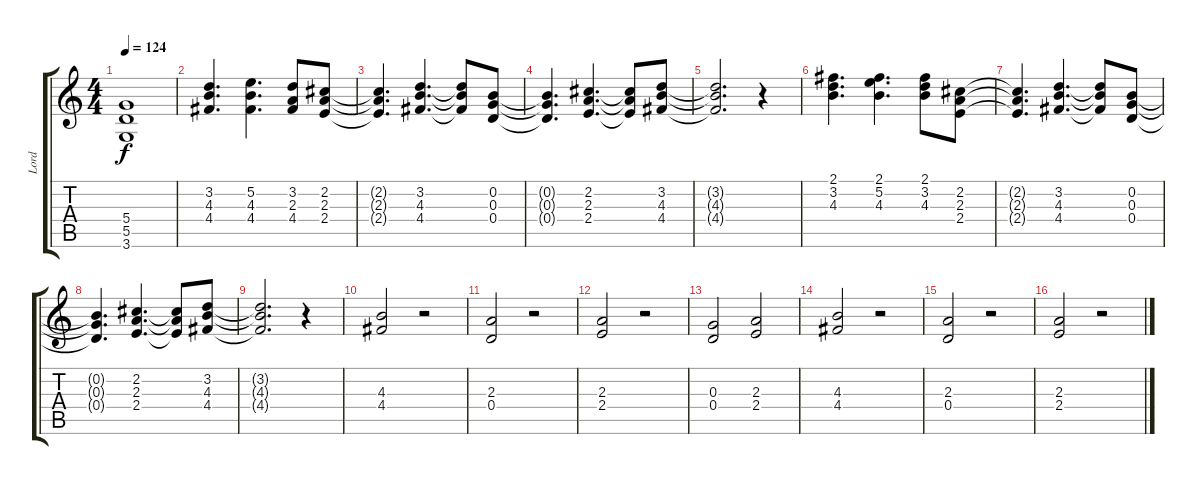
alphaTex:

\track ("Lord" "Lord") {instrument drawbarorgan}
\staff {score tabs}
\tuning (E5 B4 G4 D4 A3 E3) {hide}
\ts (4 4)
\tempo 124
\clef g2
\ks c
(5.4{t} 5.5{t} 3.6{t}).1{dy f} |
(3.2 4.3 4.4).4{d} (5.2 4.3 4.4).4{d} (3.2 2.3 4.4).8 (2.2 2.3 2.4).8 |
(2.2{t} 2.3{t} 2.4{t}).4{d} (3.2 4.3 4.4).4{d} (3.2{t} 4.3{t} 4.4{t}).8 (0.2 0.3 0.4).8 |
(0.2{t} 0.3{t} 0.4{t}).4{d} (2.2 2.3 2.4).4{d} (2.2{t} 2.3{t} 2.4{t}).8 (3.2 4.3 4.4).8 |
(3.2{t} 4.3{t} 4.4{t}).2{d} r.4 |
(2.1 3.2 4.3).4{d} (2.1 5.2 4.3).4{d} (2.1 3.2 4.3).8 (2.2 2.3 2.4).8 |
(2.2{t} 2.3{t} 2.4{t}).4{d} (3.2 4.3 4.4).4{d} (3.2{t} 4.3{t} 4.4{t}).8 (0.2 0.3 0.4).8 |
(0.2{t} 0.3{t} 0.4{t}).4{d} (2.2 2.3 2.4).4{d} (2.2{t} 2.3{t} 2.4{t}).8 (3.2 4.3 4.4).8 |
(3.2{t} 4.3{t} 4.4{t}).2{d} r.4 |
(4.3 4.4).2 r.2 |
(2.3 0.4).2 r.2 |
(2.3 2.4).2 r.2 |
(0.3 0.4).2 (2.3 2.4).2 |
(4.3 4.4).2 r.2 |
(2.3 0.4).2 r.2 |
(2.3 2.4).2 r.2
